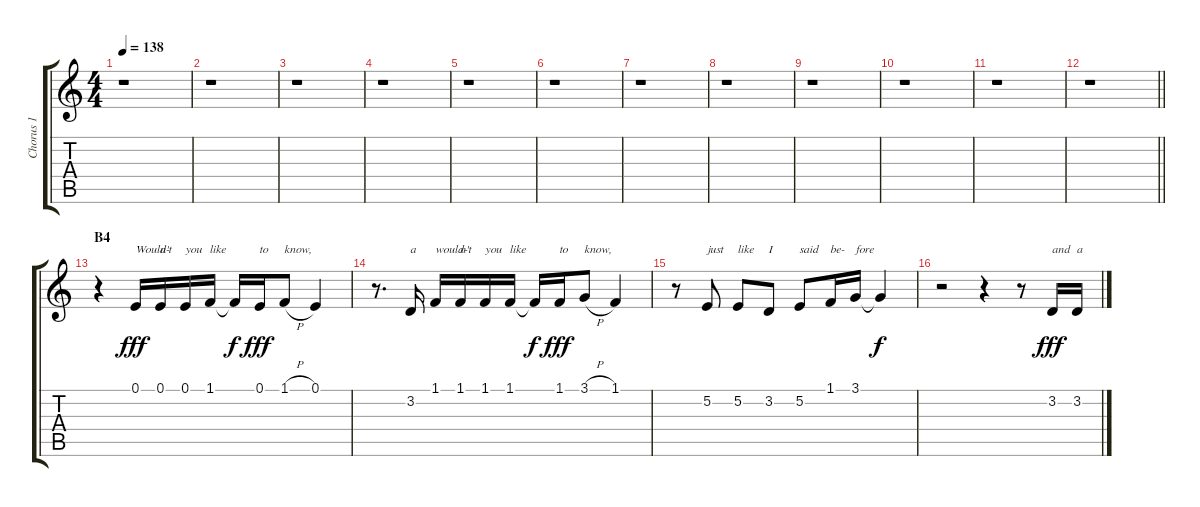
\track ("Chorus 1" "Chorus 1") {instrument lead6voice}
\staff {score tabs}
\tuning (E4 B3 G3 D3 A2 E2) {hide}
\ts (4 4)
\tempo 138
\clef g2
\ks c
r.1{dy fff} |
r.1 |
r.1 |
r.1 |
r.1 |
r.1 |
r.1 |
r.1 |
r.1 |
r.1 |
r.1 |
\barLineRight lightlight
r.1 |
\section ("" "B4")
r.4 0.1.16{txt "Would-"} 0.1.16{txt "n't"} 0.1.16{txt "you"} 1.1.16{txt "like"} 1.1{t}.16{dy f} 0.1.16{txt "to" dy fff} 1.1{h}.8{txt "know,"} 0.1.4 |
r.8{d} 3.2.16{txt "a"} 1.1.16{txt "would-"} 1.1.16{txt "n't"} 1.1.16{txt "you"} 1.1.16{txt "like"} 1.1{t}.16{dy f} 1.1.16{txt "to" dy fff} 3.1{h}.8{txt "know,"} 1.1.4 |
r.8 5.2.8{txt "just"} 5.2.8{txt "like"} 3.2.8{txt "I"} 5.2.8{txt "said"} 1.1.16{txt "be-"} 3.1.16{txt "fore"} 3.1{t}.4{dy f} |
r.2 r.4 r.8 3.2.16{txt "and" dy fff} 3.2.16{txt "a"}
